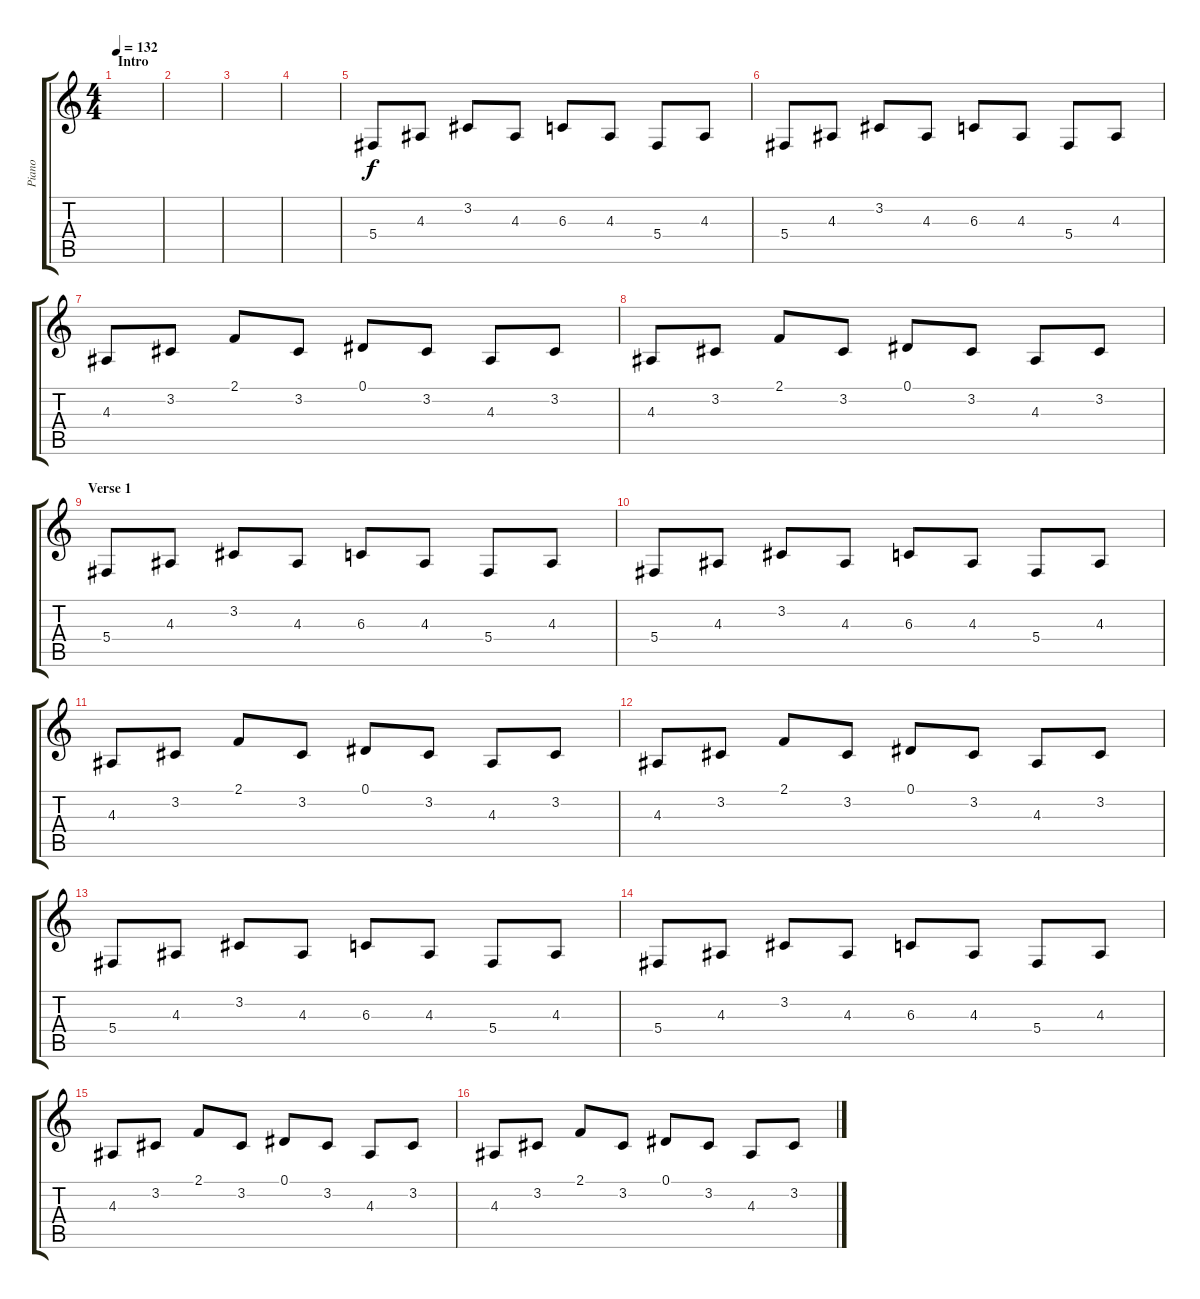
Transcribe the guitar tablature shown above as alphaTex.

\track ("Piano" "Piano") {instrument acousticgrandpiano}
\staff {score tabs}
\tuning (Eb4 Bb3 Gb3 Db3 Ab2 Eb2) {hide}
\ts (4 4)
\section ("" "Intro")
\tempo 132
\clef g2
\ks c
|
|
|
|
5.4.8 4.3.8 3.2.8 4.3.8 6.3.8 4.3.8 5.4.8 4.3.8 |
5.4.8 4.3.8 3.2.8 4.3.8 6.3.8 4.3.8 5.4.8 4.3.8 |
4.3.8 3.2.8 2.1.8 3.2.8 0.1.8 3.2.8 4.3.8 3.2.8 |
4.3.8 3.2.8 2.1.8 3.2.8 0.1.8 3.2.8 4.3.8 3.2.8 |
\section ("" "Verse 1")
5.4.8 4.3.8 3.2.8 4.3.8 6.3.8 4.3.8 5.4.8 4.3.8 |
5.4.8 4.3.8 3.2.8 4.3.8 6.3.8 4.3.8 5.4.8 4.3.8 |
4.3.8 3.2.8 2.1.8 3.2.8 0.1.8 3.2.8 4.3.8 3.2.8 |
4.3.8 3.2.8 2.1.8 3.2.8 0.1.8 3.2.8 4.3.8 3.2.8 |
5.4.8 4.3.8 3.2.8 4.3.8 6.3.8 4.3.8 5.4.8 4.3.8 |
5.4.8 4.3.8 3.2.8 4.3.8 6.3.8 4.3.8 5.4.8 4.3.8 |
4.3.8 3.2.8 2.1.8 3.2.8 0.1.8 3.2.8 4.3.8 3.2.8 |
4.3.8 3.2.8 2.1.8 3.2.8 0.1.8 3.2.8 4.3.8 3.2.8
